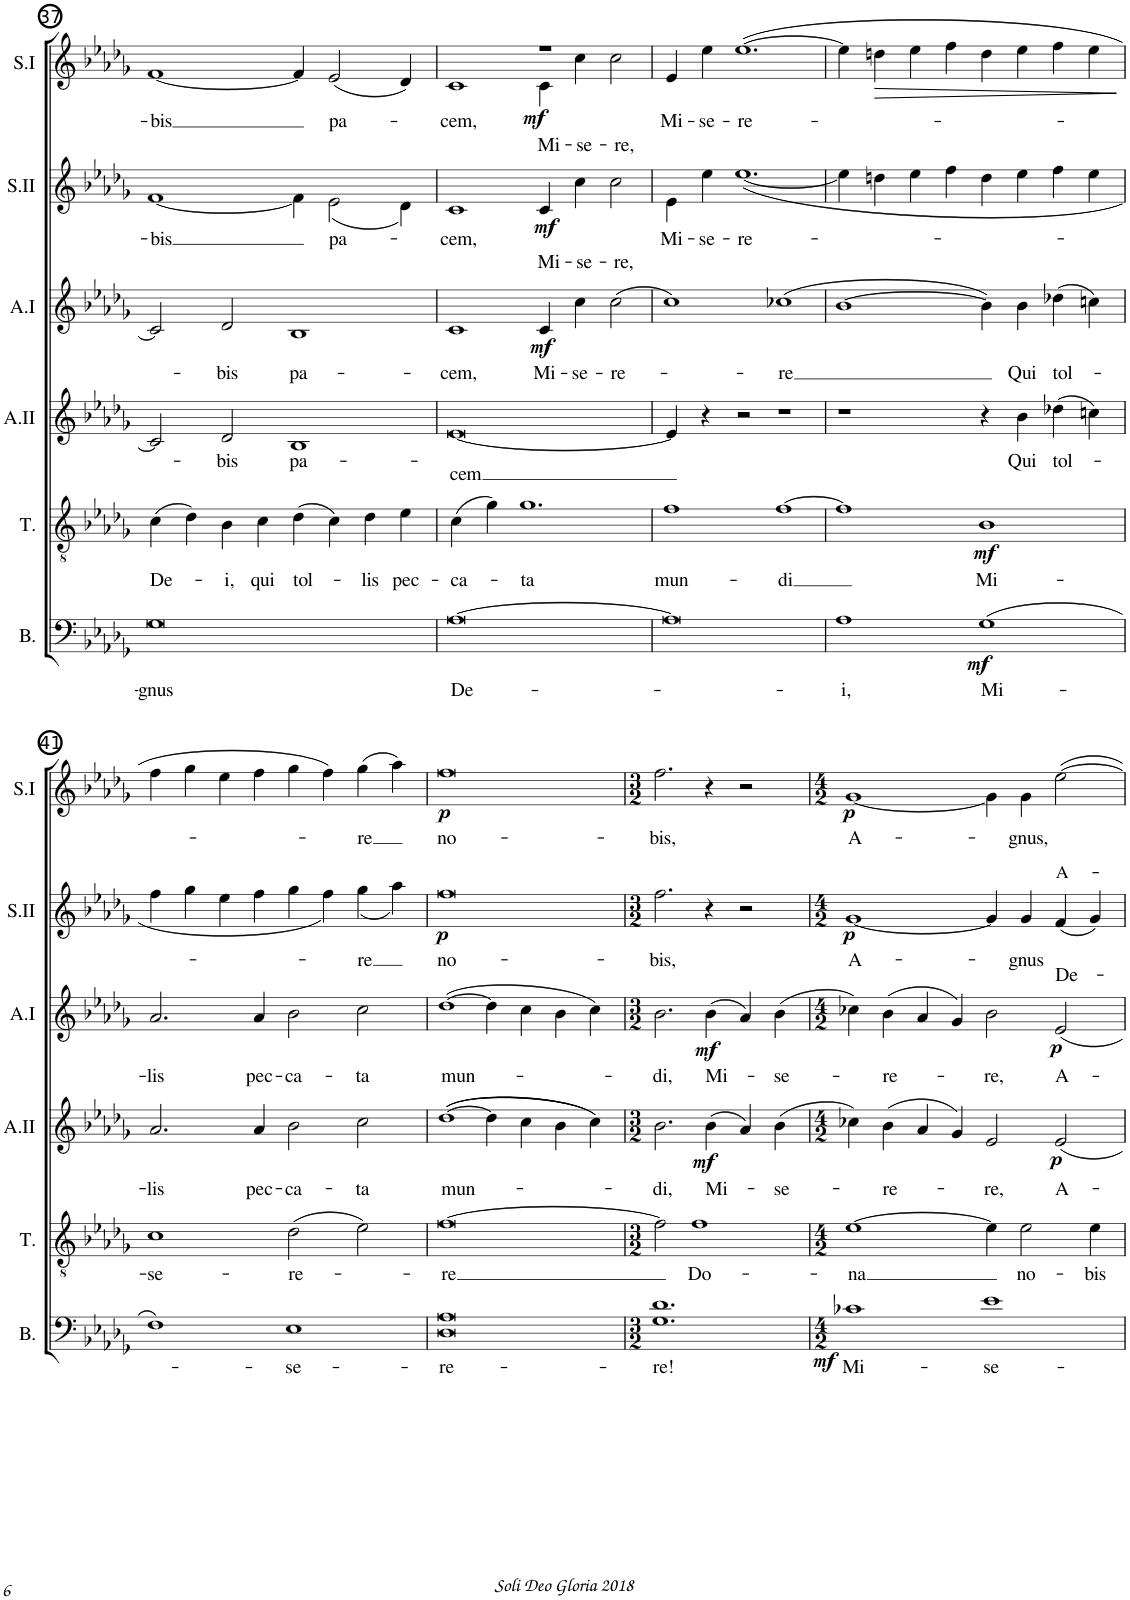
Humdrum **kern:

**kern	**text	**dynam	**kern	**text	**dynam	**kern	**text	**dynam	**kern	**text	**dynam	**kern	**text	**dynam	**kern	**text	**text	**dynam
*part6	*part6	*part6	*part5	*part5	*part5	*part4	*part4	*part4	*part3	*part3	*part3	*part2	*part2	*part2	*part1	*part1	*part1	*part1
*staff6	*staff6	*staff6	*staff5	*staff5	*staff5	*staff4	*staff4	*staff4	*staff3	*staff3	*staff3	*staff2	*staff2	*staff2	*staff1	*staff1	*staff1	*staff1
*I"Bass	*	*	*I"Tenor	*	*	*I"Alto II	*	*	*I"Alto I	*	*	*I"Soprano II	*	*	*I"Soprano I	*	*	*
*I'B.	*	*	*I'T.	*	*	*I'A.II	*	*	*I'A.I	*	*	*I'S.II	*	*	*I'S.I	*	*	*
!!LO:PB:g=z
*clefF4	*	*	*clefGv2	*	*	*clefG2	*	*	*clefG2	*	*	*clefG2	*	*	*clefG2	*	*	*
*k[b-e-a-d-g-]	*	*	*k[b-e-a-d-g-]	*	*	*k[b-e-a-d-g-]	*	*	*k[b-e-a-d-g-]	*	*	*k[b-e-a-d-g-]	*	*	*k[b-e-a-d-g-]	*	*	*
*M4/2	*	*	*M4/2	*	*	*M4/2	*	*	*M4/2	*	*	*M4/2	*	*	*M4/2	*	*	*
=37	=37	=37	=37	=37	=37	=37	=37	=37	=37	=37	=37	=37	=37	=37	=37	=37	=37	=37
!	!LO:LY:b	!	!	!LO:LY:b	!	!	!	!	!	!	!	!	!LO:LY:b	!	!	!LO:LY:b	!	!
*	*	*	*	*	*	*	*	*	*	*	*	*^	*	*	*	*	*	*
0G-	-gnus	.	(4c\	De-	.	2c/]	.	.	2c/]	.	.	0ryy	[1f	-bis	.	[1f	-bis	.	.
.	.	.	4d-\)	.	.	.	.	.	.	.	.	.	.	.	.	.	.	.	.
!	!	!	!	!LO:LY:b	!	!	!LO:LY:b	!	!	!LO:LY:b	!	!	!	!	!	!	!	!	!
.	.	.	4B-\	-i,	.	2d-/	-bis	.	2d-/	-bis	.	.	.	.	.	.	.	.	.
!	!	!	!	!LO:LY:b	!	!	!	!	!	!	!	!	!	!	!	!	!	!	!
.	.	.	4c\	qui	.	.	.	.	.	.	.	.	.	.	.	.	.	.	.
!	!	!	!	!LO:LY:b	!	!	!LO:LY:b	!	!	!LO:LY:b	!	!	!	!	!	!	!	!	!
.	.	.	(4d-\	tol-	.	1B-	pa-	.	1B-	pa-	.	.	4f\]	.	.	4f/]	.	.	.
!	!	!	!	!	!	!	!	!	!	!	!	!	!	!LO:LY:b	!	!	!LO:LY:b	!	!
.	.	.	4c\)	.	.	.	.	.	.	.	.	.	(2e-\	pa-	.	(2e-/	pa-	.	.
!	!	!	!	!LO:LY:b	!	!	!	!	!	!	!	!	!	!	!	!	!	!	!
.	.	.	4d-\	-lis	.	.	.	.	.	.	.	.	.	.	.	.	.	.	.
!	!	!	!	!LO:LY:b	!	!	!	!	!	!	!	!	!	!	!	!	!	!	!
.	.	.	4e-\	pec-	.	.	.	.	.	.	.	.	4d-\)	.	.	4d-/)	.	.	.
=38	=38	=38	=38	=38	=38	=38	=38	=38	=38	=38	=38	=38	=38	=38	=38	=38	=38	=38	=38
!	!LO:LY:b	!	!	!LO:LY:b	!	!	!LO:LY:b	!	!	!LO:LY:b	!	!	!	!LO:LY:b	!	!	!LO:LY:b	!	!
*	*	*	*	*	*	*	*	*	*	*	*	*	*	*	*	*^	*	*	*
[0A-	De-	.	(4c\	-ca-	.	[0e-	-cem	.	1c	-cem,	.	1ryy	1c	-cem,	.	1c	1ryy	-cem,	.	.
.	.	.	4g-\)	.	.	.	.	.	.	.	.	.	.	.	.	.	.	.	.	.
!	!	!	!	!LO:LY:b	!	!	!	!	!	!	!	!	!	!	!	!	!	!	!	!
.	.	.	1.g-	-ta	.	.	.	.	.	.	.	.	.	.	.	.	.	.	.	.
!	!	!	!	!	!	!	!	!	!	!LO:LY:b	!LO:DY:b	!	!	!LO:LY:b	!LO:DY:b	!	!	!LO:LY:b	!	!LO:DY:b
.	.	.	.	.	.	.	.	.	4c/	Mi-	mf	4c/	1ryy	Mi-	mf	1r	4c\	Mi-	.	mf
!	!	!	!	!	!	!	!	!	!	!LO:LY:b	!	!	!	!LO:LY:b	!	!	!	!LO:LY:b	!	!
.	.	.	.	.	.	.	.	.	4cc\	-se-	.	4cc\	.	-se-	.	.	4cc\	-se-	.	.
!	!	!	!	!	!	!	!	!	!	!LO:LY:b	!	!	!	!LO:LY:b	!	!	!	!LO:LY:b	!	!
.	.	.	.	.	.	.	.	.	(2cc\	-re-	.	2cc\	.	-re,	.	.	2cc\	-re,	.	.
=39	=39	=39	=39	=39	=39	=39	=39	=39	=39	=39	=39	=39	=39	=39	=39	=39	=39	=39	=39	=39
!	!	!	!	!LO:LY:b	!	!	!	!	!	!	!	!	!	!LO:LY:b	!	!	!	!LO:LY:b	!	!
*	*	*	*	*	*	*	*	*	*	*	*	*	*	*	*	*v	*v	*	*	*
0A-]	.	.	1f	mun-	.	4e-/]	.	.	1cc)	.	.	0ryy	4e-\	Mi-	.	4e-/	Mi-	.	.
!	!	!	!	!	!	!	!	!	!	!	!	!	!	!LO:LY:b	!	!	!LO:LY:b	!	!
.	.	.	.	.	.	4r	.	.	.	.	.	.	4ee-\	-se-	.	4ee-\	-se-	.	.
!	!	!	!	!	!	!	!	!	!	!	!	!	!	!LO:LY:b	!	!	!LO:LY:b	!	!
.	.	.	.	.	.	2r	.	.	.	.	.	.	([1.ee-	-re-	.	([1.ee-	-re-	.	.
!	!	!	!	!LO:LY:b	!	!	!	!	!	!LO:LY:b	!	!	!	!	!	!	!	!	!
.	.	.	[1f	-di	.	1r	.	.	(1cc-X	-re	.	.	.	.	.	.	.	.	.
=40	=40	=40	=40	=40	=40	=40	=40	=40	=40	=40	=40	=40	=40	=40	=40	=40	=40	=40	=40
!	!LO:LY:b	!	!	!	!	!	!	!	!	!	!	!	!	!	!	!	!	!	!
1A-	-i,	.	1f]	.	.	1r	.	.	[1b-	.	.	0ryy	4ee-\]	.	.	4ee-\]	.	.	.
!	!	!	!	!	!	!	!	!	!	!	!	!	!	!	!	!	!	!	!LO:HP:b
.	.	.	.	.	.	.	.	.	.	.	.	.	4ddn\	.	.	4ddn\	.	.	>
.	.	.	.	.	.	.	.	.	.	.	.	.	4ee-\	.	.	4ee-\	.	.	.
.	.	.	.	.	.	.	.	.	.	.	.	.	4ff\	.	.	4ff\	.	.	.
!	!LO:LY:b	!LO:DY:b	!	!LO:LY:b	!LO:DY:b	!	!	!	!	!	!	!	!	!	!	!	!	!	!
(1G-	Mi-	mf	1B-	Mi-	mf	4r	.	.	4b-\])	.	.	.	4dd\	.	.	4dd\	.	.	.
!	!	!	!	!	!	!	!LO:LY:b	!	!	!LO:LY:b	!	!	!	!	!	!	!	!	!
.	.	.	.	.	.	4b-\	Qui	.	4b-\	Qui	.	.	4ee-\	.	.	4ee-\	.	.	.
!	!	!	!	!	!	!	!LO:LY:b	!	!	!LO:LY:b	!	!	!	!	!	!	!	!	!
.	.	.	.	.	.	(4dd-X\	tol-	.	(4dd-X\	tol-	.	.	4ff\	.	.	4ff\	.	.	.
.	.	.	.	.	.	4ccn\)	.	.	4ccn\)	.	.	.	4ee-\	.	.	4ee-\	.	.	.
*	*	*	*	*	*	*	*	*	*	*	*	*v	*v	*	*	*	*	*	*
.	.	.	.	.	.	.	.	.	.	.	.	.	.	.	.	.	.	]
!!LO:LB:g=z
=41	=41	=41	=41	=41	=41	=41	=41	=41	=41	=41	=41	=41	=41	=41	=41	=41	=41	=41
!	!	!	!	!LO:LY:b	!	!	!LO:LY:b	!	!	!LO:LY:b	!	!	!	!	!	!	!	!
*	*	*	*	*	*	*	*	*	*	*	*	*^	*	*	*	*	*	*
1F)	.	.	1c	-se-	.	2.a-/	-lis	.	2.a-/	-lis	.	0ryy	4ff\	.	.	4ff\	.	.	.
.	.	.	.	.	.	.	.	.	.	.	.	.	4gg-\	.	.	4gg-\	.	.	.
.	.	.	.	.	.	.	.	.	.	.	.	.	4ee-\	.	.	4ee-\	.	.	.
!	!	!	!	!	!	!	!LO:LY:b	!	!	!LO:LY:b	!	!	!	!	!	!	!	!	!
.	.	.	.	.	.	4a-/	pec-	.	4a-/	pec-	.	.	4ff\	.	.	4ff\	.	.	.
!	!LO:LY:b	!	!	!LO:LY:b	!	!	!LO:LY:b	!	!	!LO:LY:b	!	!	!	!	!	!	!	!	!
1E-	-se-	.	(2d-\	-re-	.	2b-\	-ca-	.	2b-\	-ca-	.	.	4gg-\	.	.	4gg-\	.	.	.
.	.	.	.	.	.	.	.	.	.	.	.	.	4ff\)	.	.	4ff\)	.	.	.
!	!	!	!	!	!	!	!LO:LY:b	!	!	!LO:LY:b	!	!	!	!LO:LY:b	!	!	!LO:LY:b	!	!
.	.	.	2e-\)	.	.	2cc\	-ta	.	2cc\	-ta	.	.	(4gg-\	-re	.	(4gg-\	-re	.	.
.	.	.	.	.	.	.	.	.	.	.	.	.	4aa-\)	.	.	4aa-\)	.	.	.
=42	=42	=42	=42	=42	=42	=42	=42	=42	=42	=42	=42	=42	=42	=42	=42	=42	=42	=42	=42
!	!LO:LY:b	!	!	!LO:LY:b	!	!	!LO:LY:b	!	!	!LO:LY:b	!	!	!	!LO:LY:b	!LO:DY:b	!	!LO:LY:b	!	!LO:DY:b
0D- 0A-	-re-	.	[0f	-re	.	(([1dd-	mun-	.	([1dd-	mun-	.	0ryy	0ff	no-	p	0ff	no-	.	p
.	.	.	.	.	.	4dd-\]	.	.	4dd-\]	.	.	.	.	.	.	.	.	.	.
.	.	.	.	.	.	4cc\	.	.	4cc\	.	.	.	.	.	.	.	.	.	.
.	.	.	.	.	.	4b-\	.	.	4b-\	.	.	.	.	.	.	.	.	.	.
.	.	.	.	.	.	4cc\))	.	.	4cc\)	.	.	.	.	.	.	.	.	.	.
*	*	*	*	*	*	*	*	*	*	*	*	*v	*v	*	*	*	*	*	*
=43	=43	=43	=43	=43	=43	=43	=43	=43	=43	=43	=43	=43	=43	=43	=43	=43	=43	=43
*M3/2	*	*	*M3/2	*	*	*M3/2	*	*	*M3/2	*	*	*M3/2	*	*	*M3/2	*	*	*
!	!LO:LY:b	!	!	!	!	!	!LO:LY:b	!	!	!LO:LY:b	!	!	!LO:LY:b	!	!	!LO:LY:b	!	!
1.G- 1.d-	-re!	.	2f\]	.	.	2.b-\	-di,	.	2.b-\	-di,	.	2.ff\	-bis,	.	2.ff\	-bis,	.	.
!	!	!	!	!LO:LY:b	!	!	!	!	!	!	!	!	!	!	!	!	!	!
.	.	.	1f	Do-	.	.	.	.	.	.	.	.	.	.	.	.	.	.
!	!	!	!	!	!	!	!LO:LY:b	!LO:DY:b	!	!LO:LY:b	!LO:DY:b	!	!	!	!	!	!	!
.	.	.	.	.	.	(4b-\	Mi-	mf	(4b-\	Mi-	mf	4r	.	.	4r	.	.	.
.	.	.	.	.	.	4a-/)	.	.	4a-/)	.	.	2r	.	.	2r	.	.	.
!	!	!	!	!	!	!	!LO:LY:b	!	!	!LO:LY:b	!	!	!	!	!	!	!	!
.	.	.	.	.	.	(4b-\	-se-	.	(4b-\	-se-	.	.	.	.	.	.	.	.
=44	=44	=44	=44	=44	=44	=44	=44	=44	=44	=44	=44	=44	=44	=44	=44	=44	=44	=44
*M4/2	*	*	*M4/2	*	*	*M4/2	*	*	*M4/2	*	*	*M4/2	*	*	*M4/2	*	*	*
!	!LO:LY:b	!LO:DY:b	!	!LO:LY:b	!	!	!	!	!	!	!	!	!LO:LY:b	!LO:DY:b	!	!LO:LY:b	!	!LO:DY:b
*	*	*	*	*	*	*	*	*	*	*	*	*	*	*	*^	*	*	*
1c-X	Mi-	mf	[1e-	-na	.	4cc-X\)	.	.	4cc-X\)	.	.	[1g-	A-	p	1ryy	[1g-	A-	.	p
!	!	!	!	!	!	!	!LO:LY:b	!	!	!LO:LY:b	!	!	!	!	!	!	!	!	!
.	.	.	.	.	.	(4b-\	-re-	.	(4b-\	-re-	.	.	.	.	.	.	.	.	.
.	.	.	.	.	.	4a-/	.	.	4a-/	.	.	.	.	.	.	.	.	.	.
.	.	.	.	.	.	4g-/)	.	.	4g-/)	.	.	.	.	.	.	.	.	.	.
!	!LO:LY:b	!	!	!	!	!	!LO:LY:b	!	!	!LO:LY:b	!	!	!	!	!	!	!	!	!
1e-	-se-	.	4e-\]	.	.	2e-/	-re,	.	2b-\	-re,	.	4g-/]	.	.	2ryy	4g-\]	.	.	.
!	!	!	!	!LO:LY:b	!	!	!	!	!	!	!	!	!LO:LY:b	!	!	!	!LO:LY:b	!	!
.	.	.	2e-\	no-	.	.	.	.	.	.	.	4g-/	-gnus	.	.	4g-\	-gnus,	.	.
!	!	!	!	!	!	!	!LO:LY:b	!LO:DY:b	!	!LO:LY:b	!LO:DY:b	!	!LO:LY:b	!	!	!	!	!LO:LY:b	!
.	.	.	.	.	.	2e-/	A-	p	2e-/	A-	p	(4f/	De-	.	[2ee-\	2ryy	.	A-	.
!	!	!	!	!LO:LY:b	!	!	!	!	!	!	!	!	!	!	!	!	!	!	!
.	.	.	4e-\	-bis	.	.	.	.	.	.	.	4g-/)	.	.	.	.	.	.	.
*	*	*	*	*	*	*	*	*	*	*	*	*	*	*	*v	*v	*	*	*
=	=	=	=	=	=	=	=	=	=	=	=	=	=	=	=	=	=	=
*-	*-	*-	*-	*-	*-	*-	*-	*-	*-	*-	*-	*-	*-	*-	*-	*-	*-	*-
